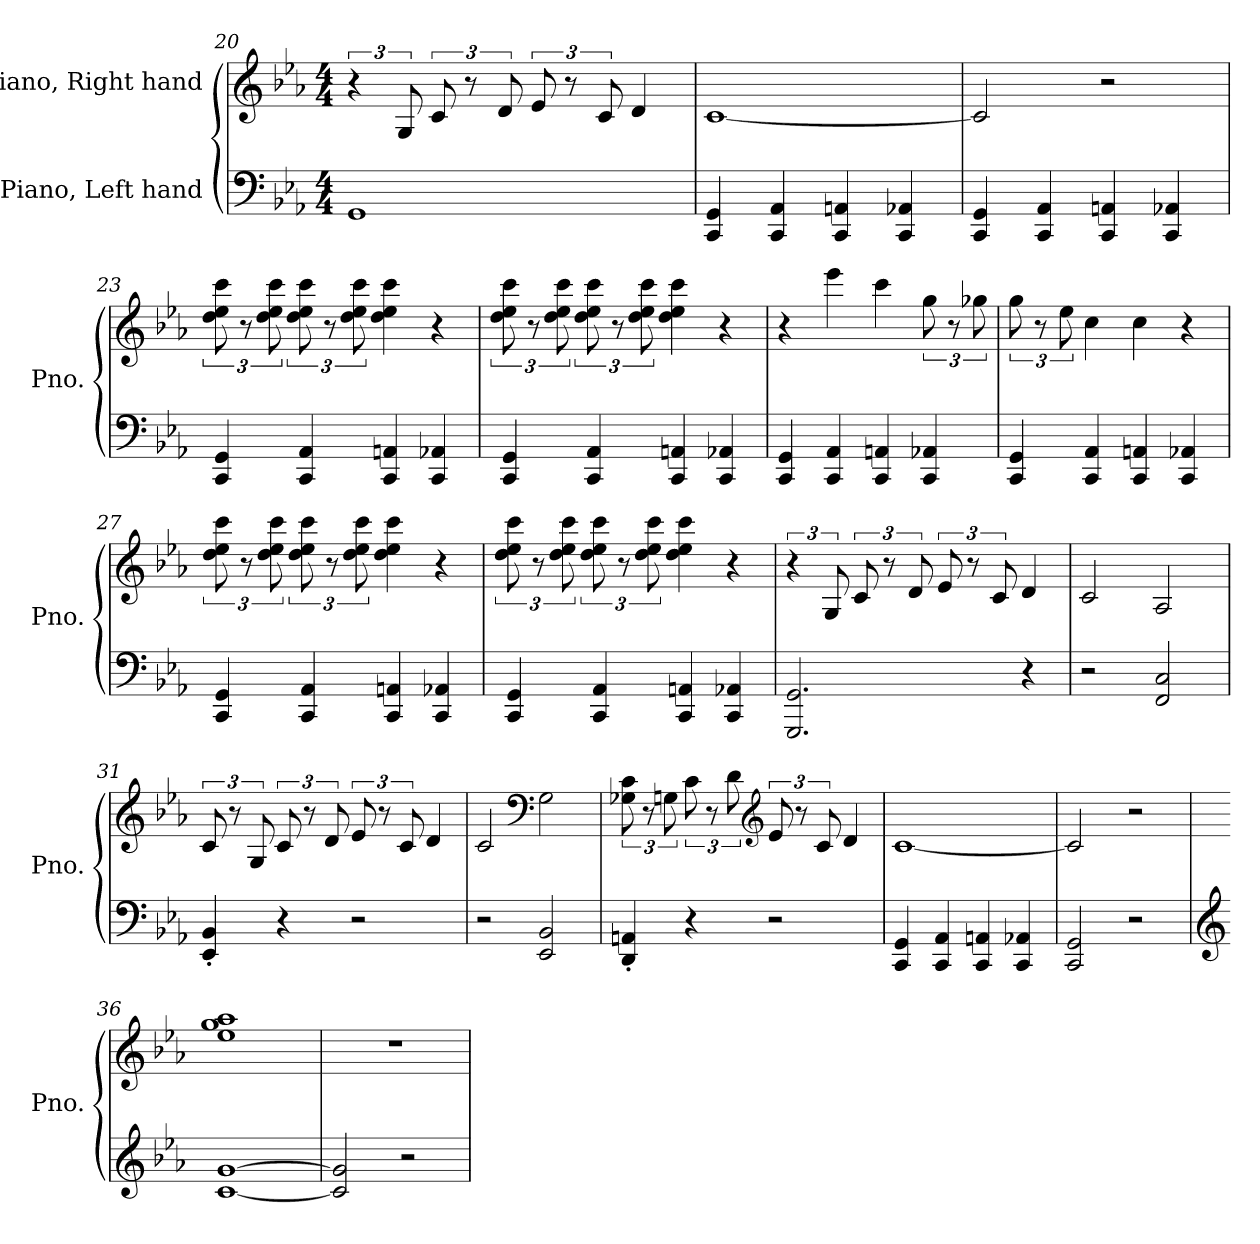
**kern	**kern
*part2	*part1
*staff2	*staff1
*I"Piano, Left hand	*I"Piano, Right hand
*I'Pno.	*I'Pno.
*clefF4	*clefG2
*k[b-e-a-]	*k[b-e-a-]
*M4/4	*M4/4
=20	=20
1GG	6r
.	12G/
.	12c/
.	12r
.	12d/
.	12e-/
.	12r
.	12c/
.	4d/
!!LO:LB:g=z
=21	=21
4CC/ 4GG/	[1c
4CC/ 4AA-/	.
4CC/ 4AAn/	.
4CC/ 4AA-X/	.
=22	=22
4CC/ 4GG/	2c/]
4CC/ 4AA-/	.
4CC/ 4AAn/	2r
4CC/ 4AA-X/	.
=23	=23
4CC/ 4GG/	12dd\ 12ee-\ 12ccc\
.	12r
.	12dd\ 12ee-\ 12ccc\
4CC/ 4AA-/	12dd\ 12ee-\ 12ccc\
.	12r
.	12dd\ 12ee-\ 12ccc\
4CC/ 4AAn/	4dd\ 4ee-\ 4ccc\
4CC/ 4AA-X/	4r
=24	=24
4CC/ 4GG/	12dd\ 12ee-\ 12ccc\
.	12r
.	12dd\ 12ee-\ 12ccc\
4CC/ 4AA-/	12dd\ 12ee-\ 12ccc\
.	12r
.	12dd\ 12ee-\ 12ccc\
4CC/ 4AAn/	4dd\ 4ee-\ 4ccc\
4CC/ 4AA-X/	4r
!!LO:LB:g=z
=25	=25
4CC/ 4GG/	4r
4CC/ 4AA-/	4eee-\
4CC/ 4AAn/	4ccc\
4CC/ 4AA-X/	12gg\
.	12r
.	12gg-X\
=26	=26
4CC/ 4GG/	12gg\
.	12r
.	12ee-\
4CC/ 4AA-/	4cc\
4CC/ 4AAn/	4cc\
4CC/ 4AA-X/	4r
=27	=27
4CC/ 4GG/	12dd\ 12ee-\ 12ccc\
.	12r
.	12dd\ 12ee-\ 12ccc\
4CC/ 4AA-/	12dd\ 12ee-\ 12ccc\
.	12r
.	12dd\ 12ee-\ 12ccc\
4CC/ 4AAn/	4dd\ 4ee-\ 4ccc\
4CC/ 4AA-X/	4r
=28	=28
4CC/ 4GG/	12dd\ 12ee-\ 12ccc\
.	12r
.	12dd\ 12ee-\ 12ccc\
4CC/ 4AA-/	12dd\ 12ee-\ 12ccc\
.	12r
.	12dd\ 12ee-\ 12ccc\
4CC/ 4AAn/	4dd\ 4ee-\ 4ccc\
4CC/ 4AA-X/	4r
!!LO:PB:g=z
=29	=29
2.GGG/ 2.GG/	6r
.	12G/
.	12c/
.	12r
.	12d/
.	12e-/
.	12r
.	12c/
4r	4d/
=30	=30
2r	2c/
2FF/ 2C/	2A-/
=31	=31
4EE-/' 4BB-/'	12c/
.	12r
.	12G/
4r	12c/
.	12r
.	12d/
2r	12e-/
.	12r
.	12c/
.	4d/
=32	=32
2r	2c/
*	*clefF4
2EE-/ 2BB-/	2G\
!!LO:LB:g=z
=33	=33
4DD/' 4AAn/'	12G-X\ 12c\
.	12r
.	12Gn\
4r	12c\
.	12r
.	12d\
*	*clefG2
2r	12e-/
.	12r
.	12c/
.	4d/
=34	=34
4CC/ 4GG/	[1c
4CC/ 4AA-/	.
4CC/ 4AAn/	.
4CC/ 4AA-X/	.
=35	=35
2CC/ 2GG/	2c/]
2r	2r
=36	=36
*clefG2	*
[1c [1g	1ee- 1gg 1aa-
=37	=37
2c/] 2g/]	1r
2r	.
=	=
*-	*-
